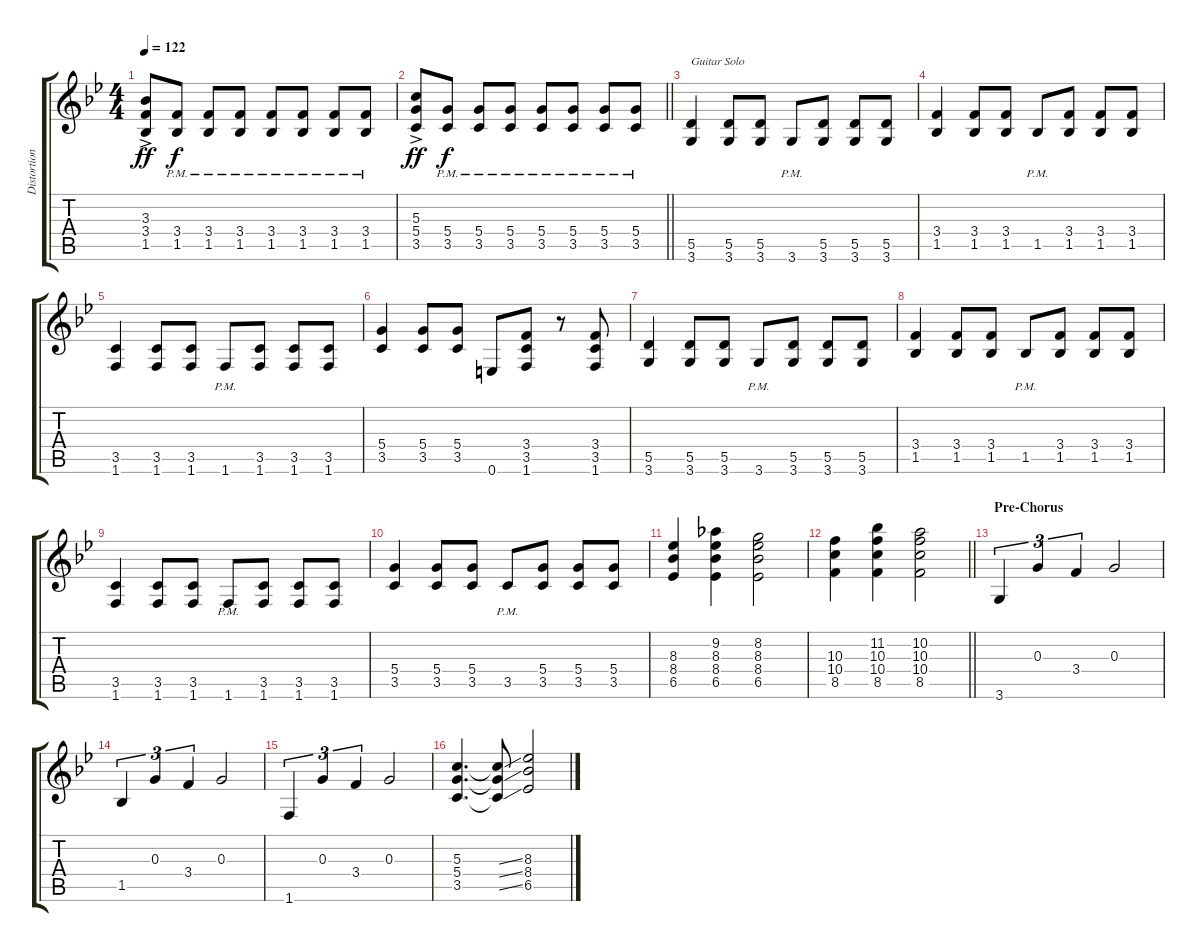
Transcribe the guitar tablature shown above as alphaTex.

\track ("Distortion" "Distortion") {instrument distortionguitar}
\staff {score tabs}
\tuning (E4 B3 G3 D3 A2 E2) {hide}
\ts (4 4)
\tempo 122
\clef g2
\ks bb
(3.3{ac} 3.4{ac} 1.5{ac}).8{dy ff} (3.4{pm} 1.5{pm}).8{dy f} (3.4{pm} 1.5{pm}).8 (3.4{pm} 1.5{pm}).8 (3.4{pm} 1.5{pm}).8 (3.4{pm} 1.5{pm}).8 (3.4{pm} 1.5{pm}).8 (3.4{pm} 1.5{pm}).8 |
\barLineRight lightlight
(5.3{ac} 5.4{ac} 3.5{ac}).8{dy ff} (5.4{pm} 3.5{pm}).8{dy f} (5.4{pm} 3.5{pm}).8 (5.4{pm} 3.5{pm}).8 (5.4{pm} 3.5{pm}).8 (5.4{pm} 3.5{pm}).8 (5.4{pm} 3.5{pm}).8 (5.4{pm} 3.5{pm}).8 |
(5.5 3.6).4{txt "Guitar Solo"} (5.5 3.6).8 (5.5 3.6).8 3.6{pm}.8 (5.5 3.6).8 (5.5 3.6).8 (5.5 3.6).8 |
(3.4 1.5).4 (3.4 1.5).8 (3.4 1.5).8 1.5{pm}.8 (3.4 1.5).8 (3.4 1.5).8 (3.4 1.5).8 |
(3.5 1.6).4 (3.5 1.6).8 (3.5 1.6).8 1.6{pm}.8 (3.5 1.6).8 (3.5 1.6).8 (3.5 1.6).8 |
(5.4 3.5).4 (5.4 3.5).8 (5.4 3.5).8 0.6.8 (3.4 3.5 1.6).8 r.8 (3.4 3.5 1.6).8 |
(5.5 3.6).4 (5.5 3.6).8 (5.5 3.6).8 3.6{pm}.8 (5.5 3.6).8 (5.5 3.6).8 (5.5 3.6).8 |
(3.4 1.5).4 (3.4 1.5).8 (3.4 1.5).8 1.5{pm}.8 (3.4 1.5).8 (3.4 1.5).8 (3.4 1.5).8 |
(3.5 1.6).4 (3.5 1.6).8 (3.5 1.6).8 1.6{pm}.8 (3.5 1.6).8 (3.5 1.6).8 (3.5 1.6).8 |
(5.4 3.5).4 (5.4 3.5).8 (5.4 3.5).8 3.5{pm}.8 (5.4 3.5).8 (5.4 3.5).8 (5.4 3.5).8 |
(8.3 8.4 6.5).4 (9.2 8.3 8.4 6.5).4 (8.2 8.3 8.4 6.5).2 |
\barLineRight lightlight
(10.3 10.4 8.5).4 (11.2 10.3 10.4 8.5).4 (10.2 10.3 10.4 8.5).2 |
\section ("" "Pre-Chorus")
3.6.4{tu (3 2)} 0.3.4{tu (3 2)} 3.4.4{tu (3 2)} 0.3.2 |
1.5.4{tu (3 2)} 0.3.4{tu (3 2)} 3.4.4{tu (3 2)} 0.3.2 |
1.6.4{tu (3 2)} 0.3.4{tu (3 2)} 3.4.4{tu (3 2)} 0.3.2 |
(5.3 5.4 3.5).4{d} (5.3{ss t} 5.4{ss t} 3.5{ss t}).8 (8.3 8.4 6.5).2
